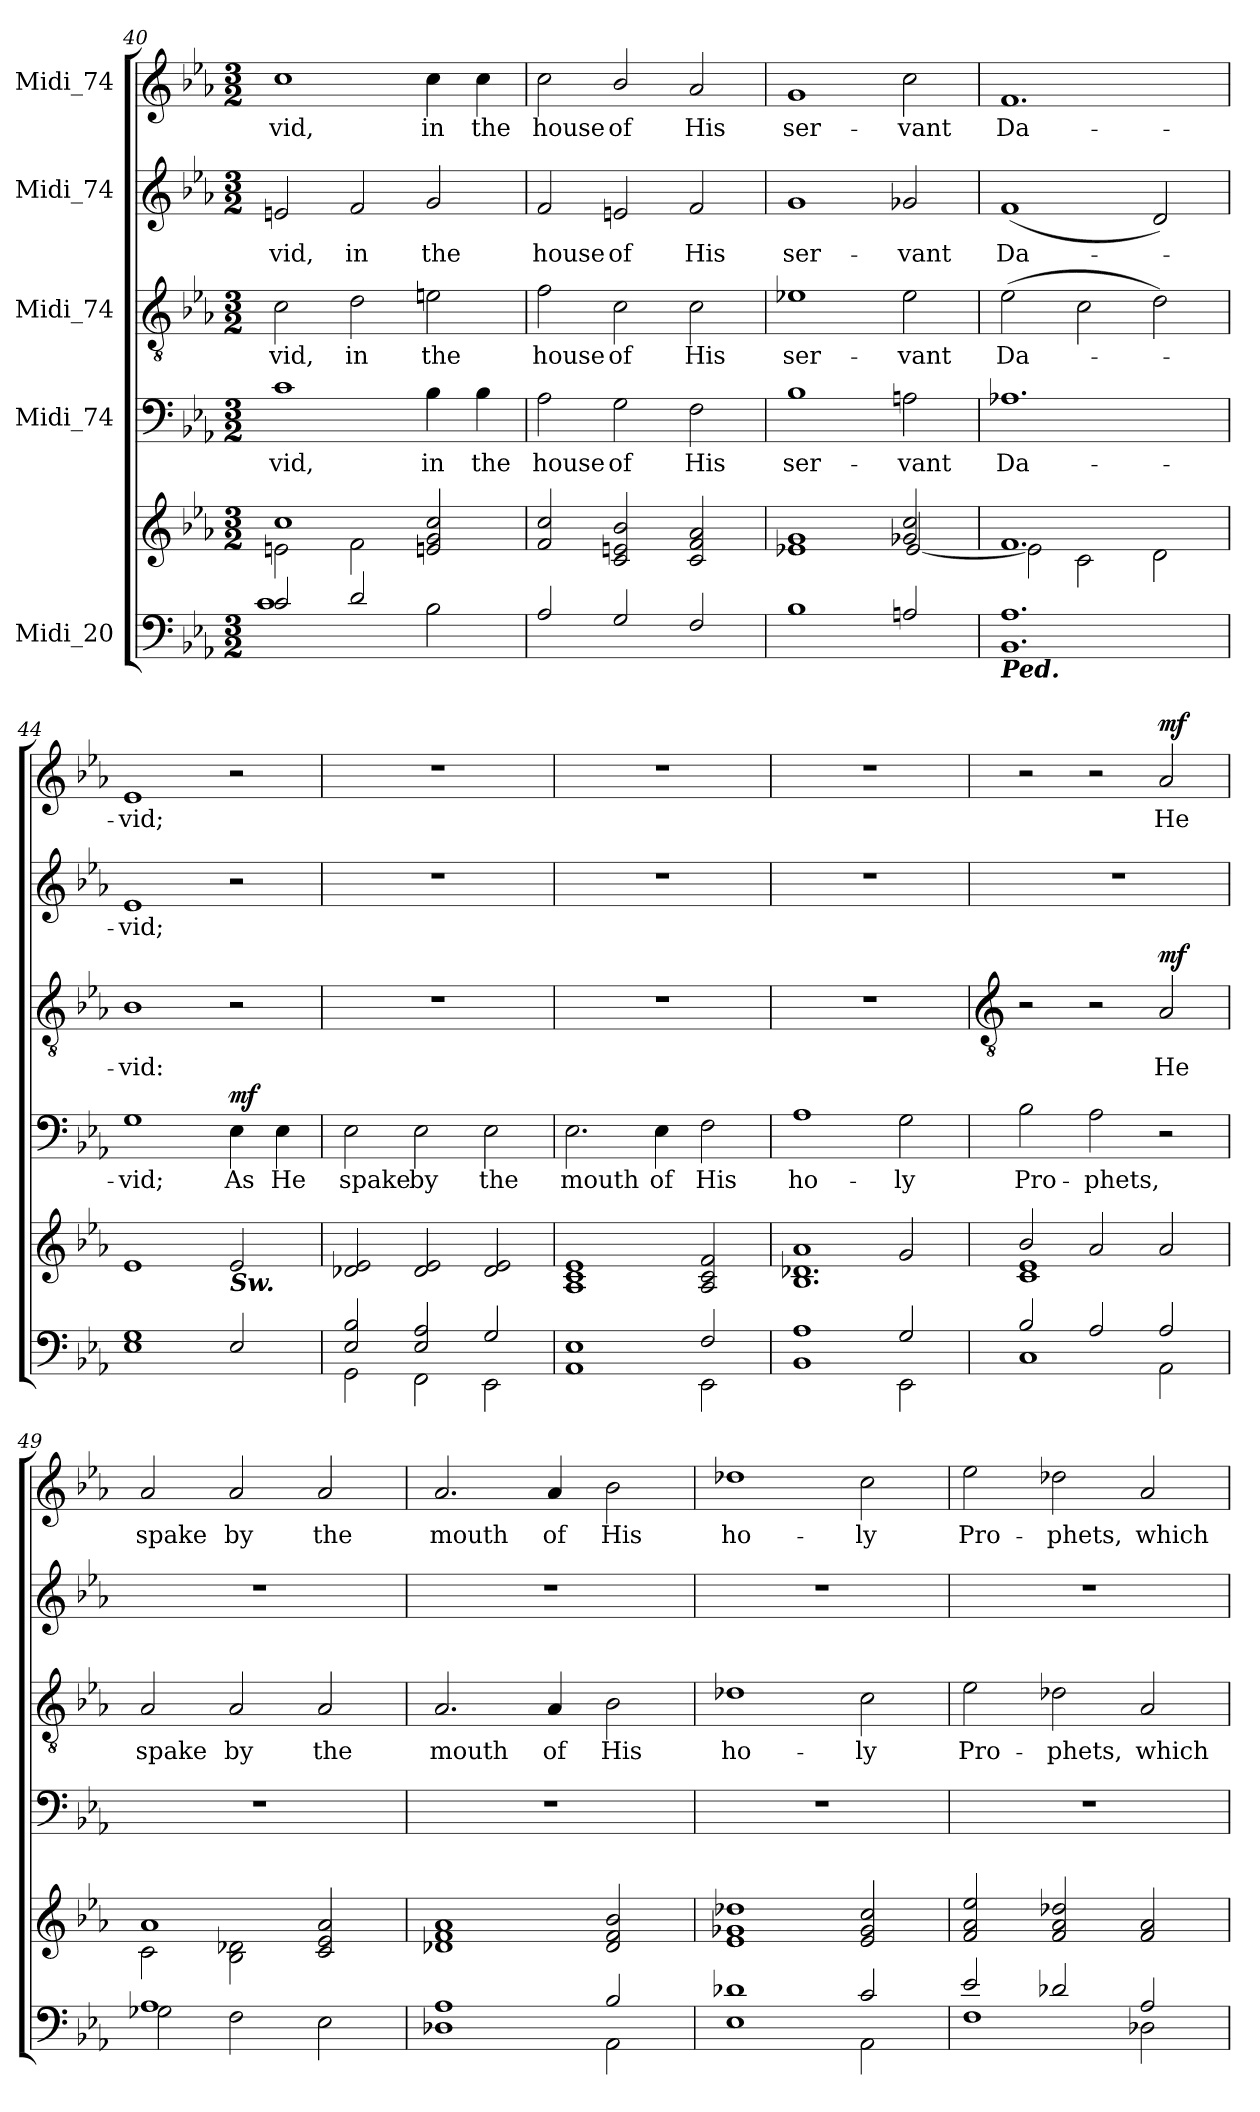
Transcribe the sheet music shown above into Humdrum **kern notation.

**kern	**kern	**kern	**text	**dynam	**kern	**text	**dynam	**kern	**text	**kern	**text	**dynam
*part5	*part5	*part4	*part4	*part4	*part3	*part3	*part3	*part2	*part2	*part1	*part1	*part1
*staff6	*staff5	*staff4	*staff4	*staff4	*staff3	*staff3	*staff3	*staff2	*staff2	*staff1	*staff1	*staff1
*I"Midi_20	*	*I"Midi_74	*	*	*I"Midi_74	*	*	*I"Midi_74	*	*I"Midi_74	*	*
!!LO:LB:g=z
*clefF4	*clefG2	*clefF4	*	*	*clefGv2	*	*	*clefG2	*	*clefG2	*	*
*k[b-e-a-]	*k[b-e-a-]	*k[b-e-a-]	*	*	*k[b-e-a-]	*	*	*k[b-e-a-]	*	*k[b-e-a-]	*	*
*E-:	*E-:	*E-:	*	*	*E-:	*	*	*E-:	*	*E-:	*	*
*M3/2	*M3/2	*M3/2	*	*	*M3/2	*	*	*M3/2	*	*M3/2	*	*
=40	=40	=40	=40	=40	=40	=40	=40	=40	=40	=40	=40	=40
*^	*^	*	*	*	*	*	*	*	*	*	*	*
!	!	!	!	!	!LO:LY:b	!	!	!LO:LY:b	!	!	!LO:LY:b	!	!LO:LY:b	!
2c/	1c\	1cc	2en\	1c	-vid,	.	2c	-vid,	.	2en	-vid,	1cc	-vid,	.
!	!	!	!	!	!	!	!	!LO:LY:b	!	!	!LO:LY:b	!	!	!
2d/	.	.	2f\	.	.	.	2d	in	.	2f	in	.	.	.
!	!	!	!	!	!LO:LY:b	!	!	!LO:LY:b	!	!	!LO:LY:b	!	!LO:LY:b	!
2B-	2ryy	2en 2g 2cc	2ryy	4B-	in	.	2en	the	.	2g	the	4cc	in	.
!	!	!	!	!	!LO:LY:b	!	!	!	!	!	!	!	!LO:LY:b	!
.	.	.	.	4B-	the	.	.	.	.	.	.	4cc	the	.
=41	=41	=41	=41	=41	=41	=41	=41	=41	=41	=41	=41	=41	=41	=41
!	!	!	!	!	!LO:LY:b	!	!	!LO:LY:b	!	!	!LO:LY:b	!	!LO:LY:b	!
2A-	1.ryy	2f 2cc	1.ryy	2A-	house	.	2f	house	.	2f	house	2cc	house	.
!	!	!	!	!	!LO:LY:b	!	!	!LO:LY:b	!	!	!LO:LY:b	!	!LO:LY:b	!
2G	.	2c/ 2en/ 2b-/	.	2G	of	.	2c	of	.	2en	of	2b-/	of	.
!	!	!	!	!	!LO:LY:b	!	!	!LO:LY:b	!	!	!LO:LY:b	!	!LO:LY:b	!
2F	.	2c 2f 2a-	.	2F	His	.	2c	His	.	2f	His	2a-	His	.
=42	=42	=42	=42	=42	=42	=42	=42	=42	=42	=42	=42	=42	=42	=42
!	!	!	!	!	!LO:LY:b	!	!	!LO:LY:b	!	!	!LO:LY:b	!	!LO:LY:b	!
1B-	1.ryy	1e-X 1g	1ryy	1B-	ser-	.	1e-X	ser-	.	1g	ser-	1g	ser-	.
!	!	!	!	!	!LO:LY:b	!	!	!LO:LY:b	!	!	!LO:LY:b	!	!LO:LY:b	!
2An	.	2g-X 2cc	[2e-/	2An	-vant	.	2e-	-vant	.	2g-X	-vant	2cc	-vant	.
=43	=43	=43	=43	=43	=43	=43	=43	=43	=43	=43	=43	=43	=43	=43
!LO:TX:b:Bi:t=Ped.	!	!	!	!	!	!	!	!	!	!	!	!	!	!
!	!	!	!	!	!LO:LY:b	!	!	!LO:LY:b	!	!	!LO:LY:b	!	!LO:LY:b	!
1.BB- 1.A-	1.ryy	1.f	2e-\]	1.A-X	Da-	.	(>2e-	Da-	.	(<1f	Da-	1.f	Da-	.
.	.	.	2c\	.	.	.	2c	.	.	.	.	.	.	.
.	.	.	2d\	.	.	.	2d)	.	.	2d)	.	.	.	.
=44	=44	=44	=44	=44	=44	=44	=44	=44	=44	=44	=44	=44	=44	=44
!	!	!	!LO:N:vis=1	!	!LO:LY:b	!	!	!LO:LY:b	!	!	!LO:LY:b	!	!LO:LY:b	!
1G	1E-\	1e-	1.ryy	1G	-vid;	.	1B-	vid:	.	1e-	vid;	1e-	-vid;	.
!	!	!LO:TX:b:Bi:t=Sw.	!	!	!	!	!	!	!	!	!	!	!	!
!	!	!	!	!	!LO:LY:b	!LO:DY:b	!	!	!	!	!	!	!	!
2E-/	2ryy	2e-	.	4E-	As	mf	2r	.	.	2r	.	2r	.	.
!	!	!	!	!	!LO:LY:b	!	!	!	!	!	!	!	!	!
.	.	.	.	4E-	He	.	.	.	.	.	.	.	.	.
=45	=45	=45	=45	=45	=45	=45	=45	=45	=45	=45	=45	=45	=45	=45
!	!	!	!LO:N:vis=1	!	!LO:LY:b	!	!LO:N:vis=1	!	!	!LO:N:vis=1	!	!LO:N:vis=1	!	!
2E-/ 2B-/	2GG\	2d-X 2e-	1.ryy	2E-	spake	.	1.r	.	.	1.r	.	1.r	.	.
!	!	!	!	!	!LO:LY:b	!	!	!	!	!	!	!	!	!
2E-/ 2A-/	2FF\	2d- 2e-	.	2E-	by	.	.	.	.	.	.	.	.	.
!	!	!	!	!	!LO:LY:b	!	!	!	!	!	!	!	!	!
2G/	2EE-\	2d- 2e-	.	2E-	the	.	.	.	.	.	.	.	.	.
=46	=46	=46	=46	=46	=46	=46	=46	=46	=46	=46	=46	=46	=46	=46
!	!	!	!LO:N:vis=1	!	!LO:LY:b	!	!LO:N:vis=1	!	!	!LO:N:vis=1	!	!LO:N:vis=1	!	!
1E-	1AA-\	1A- 1c 1e-	1.ryy	2.E-	mouth	.	1.r	.	.	1.r	.	1.r	.	.
!	!	!	!	!	!LO:LY:b	!	!	!	!	!	!	!	!	!
.	.	.	.	4E-	of	.	.	.	.	.	.	.	.	.
!	!	!	!	!	!LO:LY:b	!	!	!	!	!	!	!	!	!
2F/	2EE-\	2A- 2c 2f	.	2F	His	.	.	.	.	.	.	.	.	.
=47	=47	=47	=47	=47	=47	=47	=47	=47	=47	=47	=47	=47	=47	=47
!	!	!	!	!	!LO:LY:b	!	!LO:N:vis=1	!	!	!LO:N:vis=1	!	!LO:N:vis=1	!	!
1A-	1BB-\	1a-	1.B-\ 1.d-X\	1A-	ho-	.	1.r	.	.	1.r	.	1.r	.	.
!	!	!	!	!	!LO:LY:b	!	!	!	!	!	!	!	!	!
2G/	2EE-\	2g	.	2G	-ly	.	.	.	.	.	.	.	.	.
!!LO:LB:g=z
=48	=48	=48	=48	=48	=48	=48	=48	=48	=48	=48	=48	=48	=48	=48
*	*	*	*	*	*	*	*clefGv2	*	*	*	*	*	*	*
!	!	!	!	!	!LO:LY:b	!	!	!	!	!LO:N:vis=1	!	!	!	!
2B-/	1C\	2b-/	1c\ 1e-\	2B-	Pro-	.	2r	.	.	1.r	.	2r	.	.
!	!	!	!	!	!LO:LY:b	!	!	!	!	!	!	!	!	!
2A-/	.	2a-	.	2A-	-phets,	.	2r	.	.	.	.	2r	.	.
!	!	!	!	!	!	!	!	!LO:LY:b	!LO:DY:b	!	!	!	!LO:LY:b	!LO:DY:b
2A-/	2AA-\	2a-	2ryy	2r	.	.	2A-	He	mf	.	.	2a-	He	mf
=49	=49	=49	=49	=49	=49	=49	=49	=49	=49	=49	=49	=49	=49	=49
!	!	!	!	!LO:N:vis=1	!	!	!	!LO:LY:b	!	!LO:N:vis=1	!	!	!LO:LY:b	!
1A-/	2G-X\	1a-	2c\	1.r	.	.	2A-	spake	.	1.r	.	2a-	spake	.
!	!	!	!	!	!	!	!	!LO:LY:b	!	!	!	!	!LO:LY:b	!
.	2F\	.	2B-\ 2d-X\	.	.	.	2A-	by	.	.	.	2a-	by	.
!	!	!	!	!	!	!	!	!LO:LY:b	!	!	!	!	!LO:LY:b	!
2ryy	2E-\	2c 2e- 2a-	2ryy	.	.	.	2A-	the	.	.	.	2a-	the	.
=50	=50	=50	=50	=50	=50	=50	=50	=50	=50	=50	=50	=50	=50	=50
!	!	!	!LO:N:vis=1	!LO:N:vis=1	!	!	!	!LO:LY:b	!	!LO:N:vis=1	!	!	!LO:LY:b	!
1A-/	1D-X\	1d-X 1f 1a-	1.ryy	1.r	.	.	2.A-	mouth	.	1.r	.	2.a-	mouth	.
!	!	!	!	!	!	!	!	!LO:LY:b	!	!	!	!	!LO:LY:b	!
.	.	.	.	.	.	.	4A-	of	.	.	.	4a-	of	.
!	!	!	!	!	!	!	!	!LO:LY:b	!	!	!	!	!LO:LY:b	!
2B-/	2AA-\	2d- 2f 2b-	.	.	.	.	2B-	His	.	.	.	2b-	His	.
=51	=51	=51	=51	=51	=51	=51	=51	=51	=51	=51	=51	=51	=51	=51
!	!	!	!LO:N:vis=1	!LO:N:vis=1	!	!	!	!LO:LY:b	!	!LO:N:vis=1	!	!	!LO:LY:b	!
1d-X/	1E-\	1e- 1g-X 1dd-X	1.ryy	1.r	.	.	1d-X	ho-	.	1.r	.	1dd-X	ho-	.
!	!	!	!	!	!	!	!	!LO:LY:b	!	!	!	!	!LO:LY:b	!
2c/	2AA-\	2e- 2g- 2cc	.	.	.	.	2c	-ly	.	.	.	2cc	-ly	.
=52	=52	=52	=52	=52	=52	=52	=52	=52	=52	=52	=52	=52	=52	=52
!	!	!	!LO:N:vis=1	!LO:N:vis=1	!	!	!	!LO:LY:b	!	!LO:N:vis=1	!	!	!LO:LY:b	!
2e-/	1F\	2f 2a- 2ee-	1.ryy	1.r	.	.	2e-	Pro-	.	1.r	.	2ee-	Pro-	.
!	!	!	!	!	!	!	!	!LO:LY:b	!	!	!	!	!LO:LY:b	!
2d-X/	.	2f 2a- 2dd-X	.	.	.	.	2d-X	-phets,	.	.	.	2dd-X	-phets,	.
!	!	!	!	!	!	!	!	!LO:LY:b	!	!	!	!	!LO:LY:b	!
2A-/	2D-X\	2f 2a-	.	.	.	.	2A-	which	.	.	.	2a-	which	.
*v	*v	*	*	*	*	*	*	*	*	*	*	*	*	*
*	*v	*v	*	*	*	*	*	*	*	*	*	*	*
=	=	=	=	=	=	=	=	=	=	=	=	=
*-	*-	*-	*-	*-	*-	*-	*-	*-	*-	*-	*-	*-
